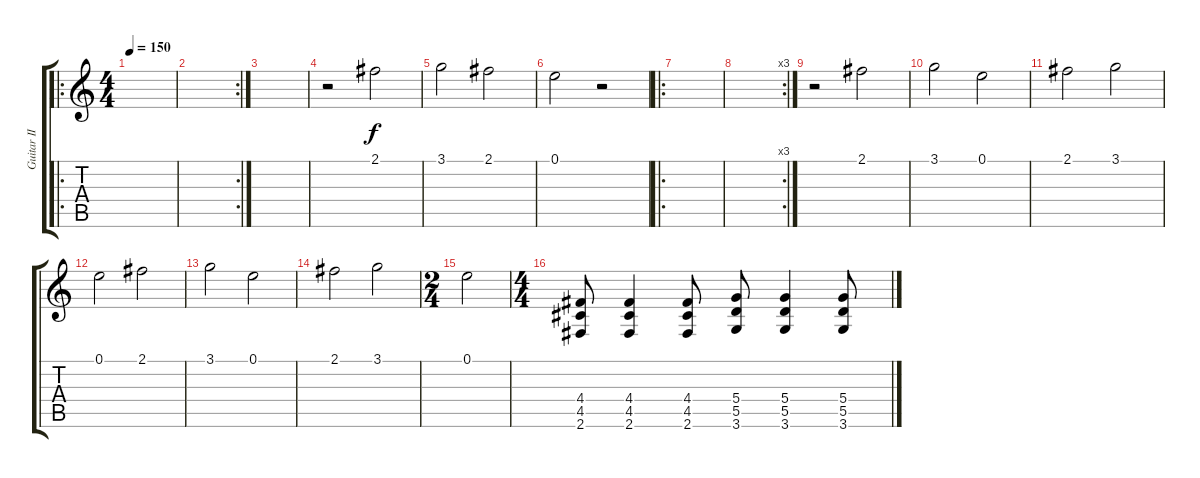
\track ("Guitar II" "Guitar II") {instrument distortionguitar}
\staff {score tabs}
\tuning (E4 B3 G3 D3 A2 E2) {hide}
\ro
\ts (4 4)
\tempo 150
\clef g2
\ks c
|
\rc 2
|
|
r.2 2.1.2 |
3.1.2 2.1.2 |
0.1.2 r.2 |
\ro
|
\rc 3
|
r.2 2.1.2 |
3.1.2 0.1.2 |
2.1.2 3.1.2 |
0.1.2 2.1.2 |
3.1.2 0.1.2 |
2.1.2 3.1.2 |
\ts (2 4)
0.1.2 |
\ts (4 4)
(4.4 4.5 2.6).8 (4.4 4.5 2.6).4 (4.4 4.5 2.6).8 (5.4 5.5 3.6).8 (5.4 5.5 3.6).4 (5.4 5.5 3.6).8
